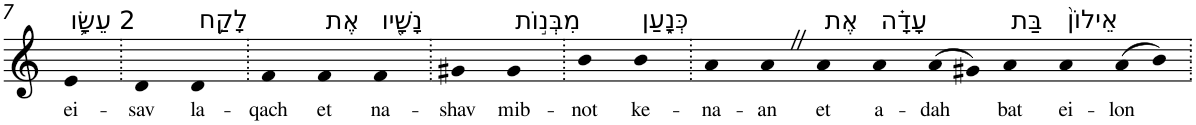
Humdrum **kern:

**kern	**text
*part1	*part1
*staff1	*staff1
*I"Piano	*
*I'Pno	*
!!LO:PB:g=z
*clefG2	*
*k[]	*
=7	=7
!LO:TX:a:t=2 עֵשָׂ֛ו	!
!	!LO:LY:b
4e	ei-
=8.	=8.
!	!LO:LY:b
4d	-sav
!LO:TX:a:t=לָקַ֥ח	!
!	!LO:LY:b
4d	la-
=9.	=9.
!	!LO:LY:b
4f	-qach
!LO:TX:a:t=אֶת	!
!	!LO:LY:b
4f	et
!LO:TX:a:t=נָשָׁ֖יו	!
!	!LO:LY:b
4f	na-
=10.	=10.
!	!LO:LY:b
4g#X	-shav
!LO:TX:a:t=מִבְּנ֣וֹת	!
!	!LO:LY:b
4g#	mib-
=11.	=11.
!	!LO:LY:b
4b	-not
!LO:TX:a:t=כְּנָ֑עַן	!
!	!LO:LY:b
4b	ke-
=12.	=12.
!	!LO:LY:b
4a	-na-
!	!LO:LY:b
4aZ	-an
!LO:TX:a:t=אֶת	!
!	!LO:LY:b
4a	et
!LO:TX:a:t=עָדָ֗ה	!
!	!LO:LY:b
4a	a-
!	!LO:LY:b
(>8a	-dah
8g#X)	.
!LO:TX:a:t=בַּת	!
!	!LO:LY:b
4a	bat
!LO:TX:a:t=אֵילוֹן֙	!
!	!LO:LY:b
4a	ei-
!	!LO:LY:b
(>8a	-lon
8b)	.
=.	=.
*-	*-
